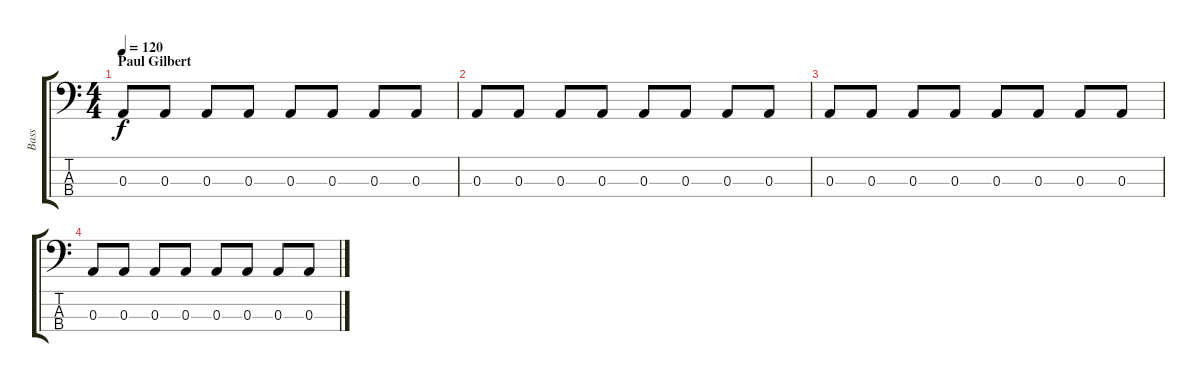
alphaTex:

\track ("Bass" "Bass") {instrument electricbassfinger}
\staff {score tabs}
\tuning (G2 D2 A1 E1) {hide}
\ts (4 4)
\section ("" "Paul Gilbert")
\tempo 120
\clef f4
\ks c
0.3.8{dy f instrument electricbassfinger} 0.3.8 0.3.8 0.3.8 0.3.8 0.3.8 0.3.8 0.3.8 |
0.3.8 0.3.8 0.3.8 0.3.8 0.3.8 0.3.8 0.3.8 0.3.8 |
0.3.8 0.3.8 0.3.8 0.3.8 0.3.8 0.3.8 0.3.8 0.3.8 |
0.3.8 0.3.8 0.3.8 0.3.8 0.3.8 0.3.8 0.3.8 0.3.8
